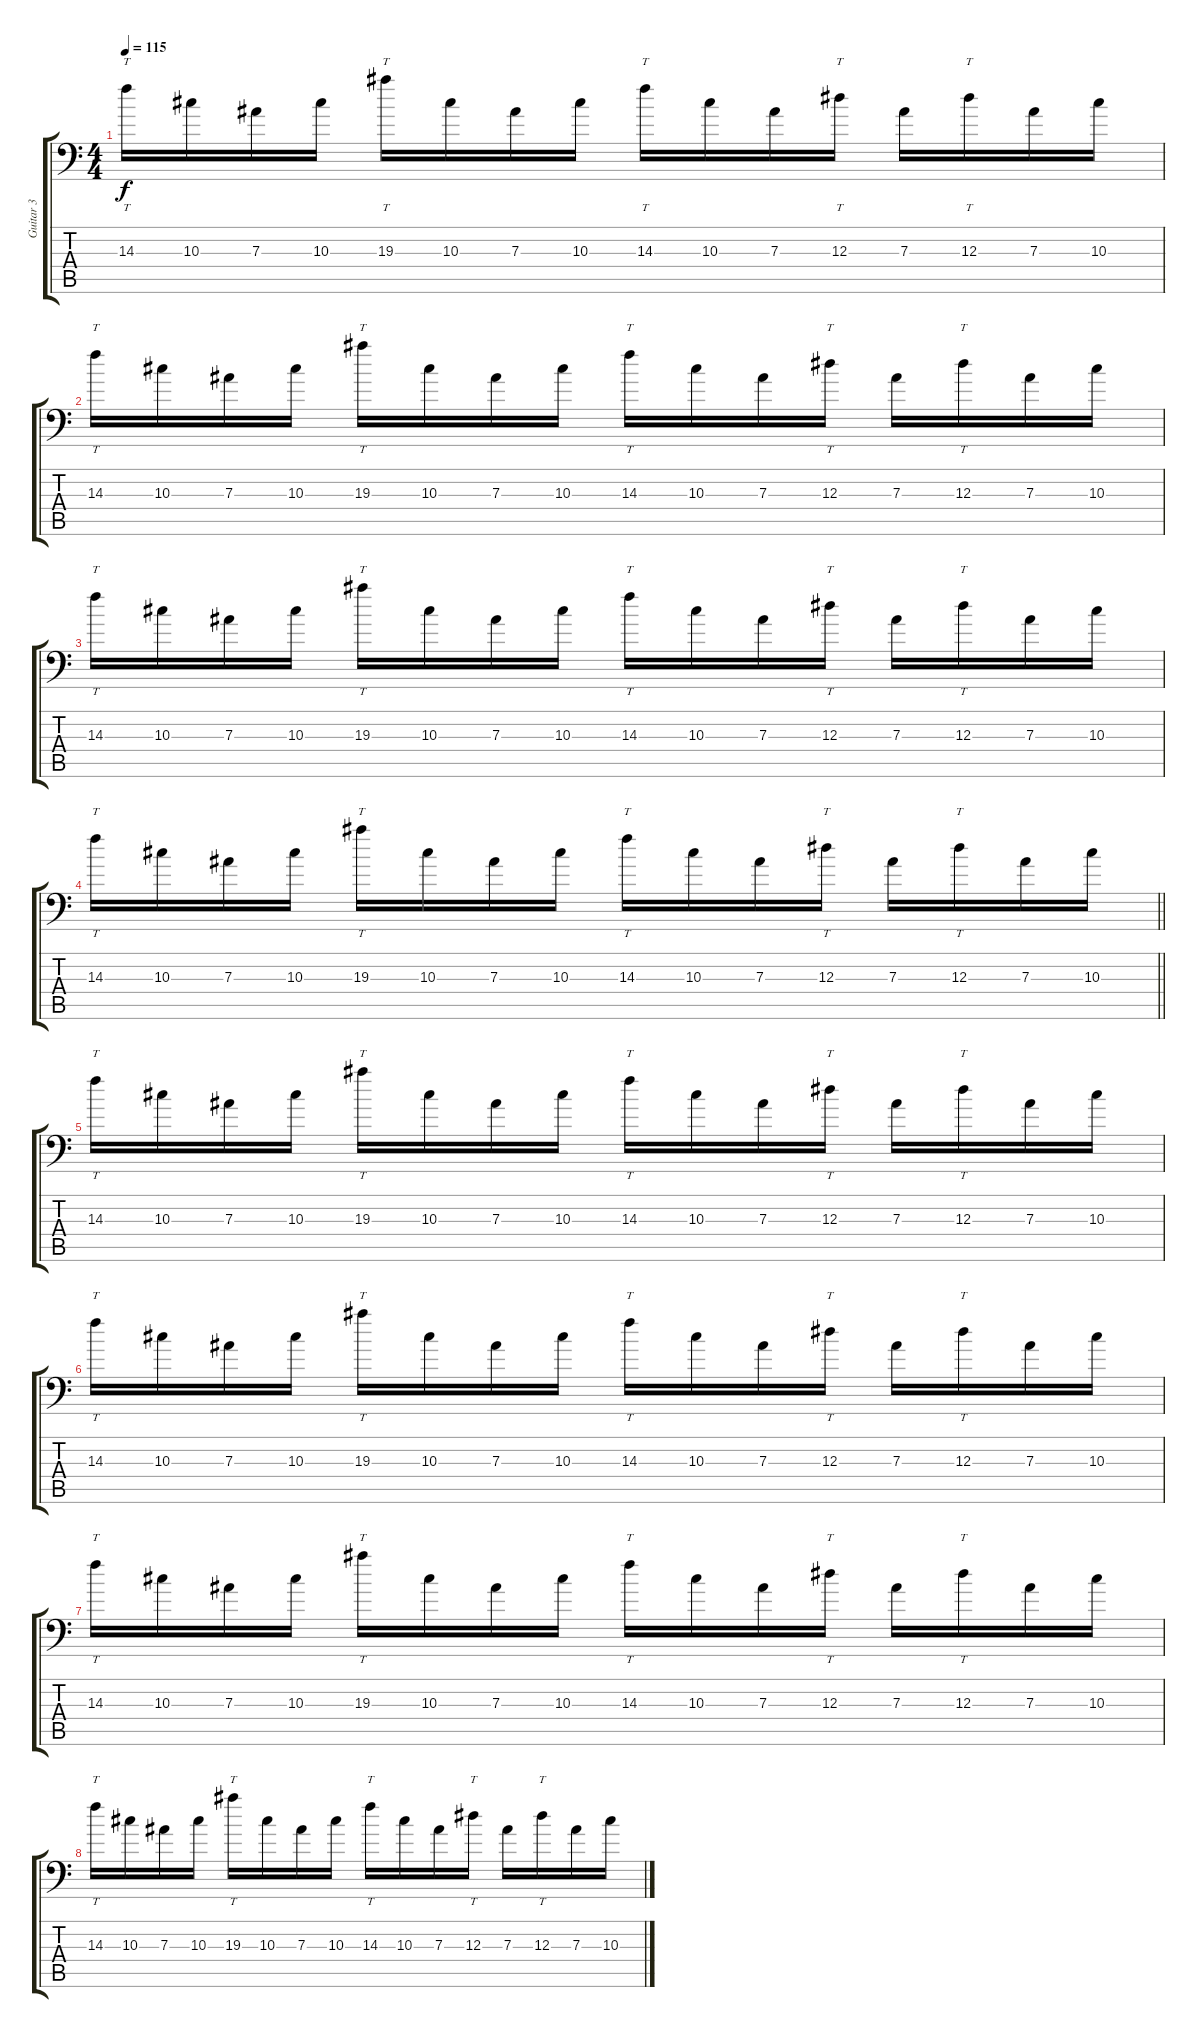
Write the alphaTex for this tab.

\track ("Guitar 3" "Guitar 3") {instrument distortionguitar}
\staff {score tabs}
\tuning (C4 G3 Eb3 Bb2 F2 Bb1) {hide}
\ts (4 4)
\tempo 115
\clef f4
\ks c
14.3.16{tt dy f} 10.3.16 7.3.16 10.3.16 19.3.16{tt} 10.3.16 7.3.16 10.3.16 14.3.16{tt} 10.3.16 7.3.16 12.3.16{tt} 7.3.16 12.3.16{tt} 7.3.16 10.3.16 |
14.3.16{tt} 10.3.16 7.3.16 10.3.16 19.3.16{tt} 10.3.16 7.3.16 10.3.16 14.3.16{tt} 10.3.16 7.3.16 12.3.16{tt} 7.3.16 12.3.16{tt} 7.3.16 10.3.16 |
14.3.16{tt} 10.3.16 7.3.16 10.3.16 19.3.16{tt} 10.3.16 7.3.16 10.3.16 14.3.16{tt} 10.3.16 7.3.16 12.3.16{tt} 7.3.16 12.3.16{tt} 7.3.16 10.3.16 |
\barLineRight lightlight
14.3.16{tt} 10.3.16 7.3.16 10.3.16 19.3.16{tt} 10.3.16 7.3.16 10.3.16 14.3.16{tt} 10.3.16 7.3.16 12.3.16{tt} 7.3.16 12.3.16{tt} 7.3.16 10.3.16 |
\section ("" "")
14.3.16{tt} 10.3.16 7.3.16 10.3.16 19.3.16{tt} 10.3.16 7.3.16 10.3.16 14.3.16{tt} 10.3.16 7.3.16 12.3.16{tt} 7.3.16 12.3.16{tt} 7.3.16 10.3.16 |
14.3.16{tt} 10.3.16 7.3.16 10.3.16 19.3.16{tt} 10.3.16 7.3.16 10.3.16 14.3.16{tt} 10.3.16 7.3.16 12.3.16{tt} 7.3.16 12.3.16{tt} 7.3.16 10.3.16 |
14.3.16{tt} 10.3.16 7.3.16 10.3.16 19.3.16{tt} 10.3.16 7.3.16 10.3.16 14.3.16{tt} 10.3.16 7.3.16 12.3.16{tt} 7.3.16 12.3.16{tt} 7.3.16 10.3.16 |
14.3.16{tt} 10.3.16 7.3.16 10.3.16 19.3.16{tt} 10.3.16 7.3.16 10.3.16 14.3.16{tt} 10.3.16 7.3.16 12.3.16{tt} 7.3.16 12.3.16{tt} 7.3.16 10.3.16
